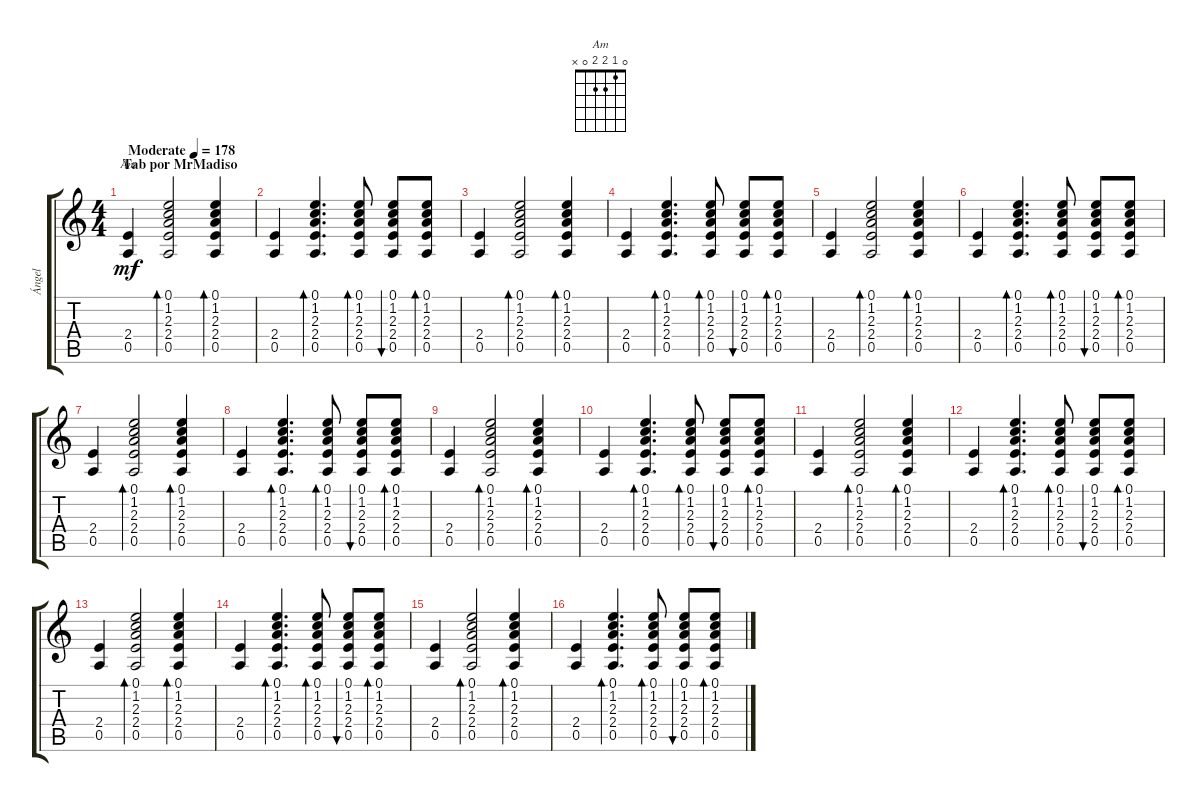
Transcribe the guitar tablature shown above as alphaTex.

\track ("Ángel" "Ángel") {instrument acousticguitarsteel}
\staff {score tabs}
\tuning (E4 B3 G3 D3 A2 E2) {hide}
\chord ("Am" 0 1 2 2 0 x)
\ts (4 4)
\section ("" "Tab por MrMadiso")
\tempo (178 "Moderate")
\clef g2
\ks c
(2.4 0.5).4{ch "Am" dy mf instrument acousticguitarsteel} (0.1 1.2 2.3 2.4 0.5).2{bd 30} (0.1 1.2 2.3 2.4 0.5).4{bd 30} |
(2.4 0.5).4 (0.1 1.2 2.3 2.4 0.5).4{d bd 30} (0.1 1.2 2.3 2.4 0.5).8{bd 30} (0.1 1.2 2.3 2.4 0.5).8{bu 30} (0.1 1.2 2.3 2.4 0.5).8{bd 30} |
(2.4 0.5).4 (0.1 1.2 2.3 2.4 0.5).2{bd 30} (0.1 1.2 2.3 2.4 0.5).4{bd 30} |
(2.4 0.5).4 (0.1 1.2 2.3 2.4 0.5).4{d bd 30} (0.1 1.2 2.3 2.4 0.5).8{bd 30} (0.1 1.2 2.3 2.4 0.5).8{bu 30} (0.1 1.2 2.3 2.4 0.5).8{bd 30} |
(2.4 0.5).4 (0.1 1.2 2.3 2.4 0.5).2{bd 30} (0.1 1.2 2.3 2.4 0.5).4{bd 30} |
(2.4 0.5).4 (0.1 1.2 2.3 2.4 0.5).4{d bd 30} (0.1 1.2 2.3 2.4 0.5).8{bd 30} (0.1 1.2 2.3 2.4 0.5).8{bu 30} (0.1 1.2 2.3 2.4 0.5).8{bd 30} |
(2.4 0.5).4 (0.1 1.2 2.3 2.4 0.5).2{bd 30} (0.1 1.2 2.3 2.4 0.5).4{bd 30} |
(2.4 0.5).4 (0.1 1.2 2.3 2.4 0.5).4{d bd 30} (0.1 1.2 2.3 2.4 0.5).8{bd 30} (0.1 1.2 2.3 2.4 0.5).8{bu 30} (0.1 1.2 2.3 2.4 0.5).8{bd 30} |
(2.4 0.5).4 (0.1 1.2 2.3 2.4 0.5).2{bd 30} (0.1 1.2 2.3 2.4 0.5).4{bd 30} |
(2.4 0.5).4 (0.1 1.2 2.3 2.4 0.5).4{d bd 30} (0.1 1.2 2.3 2.4 0.5).8{bd 30} (0.1 1.2 2.3 2.4 0.5).8{bu 30} (0.1 1.2 2.3 2.4 0.5).8{bd 30} |
(2.4 0.5).4 (0.1 1.2 2.3 2.4 0.5).2{bd 30} (0.1 1.2 2.3 2.4 0.5).4{bd 30} |
(2.4 0.5).4 (0.1 1.2 2.3 2.4 0.5).4{d bd 30} (0.1 1.2 2.3 2.4 0.5).8{bd 30} (0.1 1.2 2.3 2.4 0.5).8{bu 30} (0.1 1.2 2.3 2.4 0.5).8{bd 30} |
(2.4 0.5).4 (0.1 1.2 2.3 2.4 0.5).2{bd 30} (0.1 1.2 2.3 2.4 0.5).4{bd 30} |
(2.4 0.5).4 (0.1 1.2 2.3 2.4 0.5).4{d bd 30} (0.1 1.2 2.3 2.4 0.5).8{bd 30} (0.1 1.2 2.3 2.4 0.5).8{bu 30} (0.1 1.2 2.3 2.4 0.5).8{bd 30} |
(2.4 0.5).4 (0.1 1.2 2.3 2.4 0.5).2{bd 30} (0.1 1.2 2.3 2.4 0.5).4{bd 30} |
(2.4 0.5).4 (0.1 1.2 2.3 2.4 0.5).4{d bd 30} (0.1 1.2 2.3 2.4 0.5).8{bd 30} (0.1 1.2 2.3 2.4 0.5).8{bu 30} (0.1 1.2 2.3 2.4 0.5).8{bd 30}
